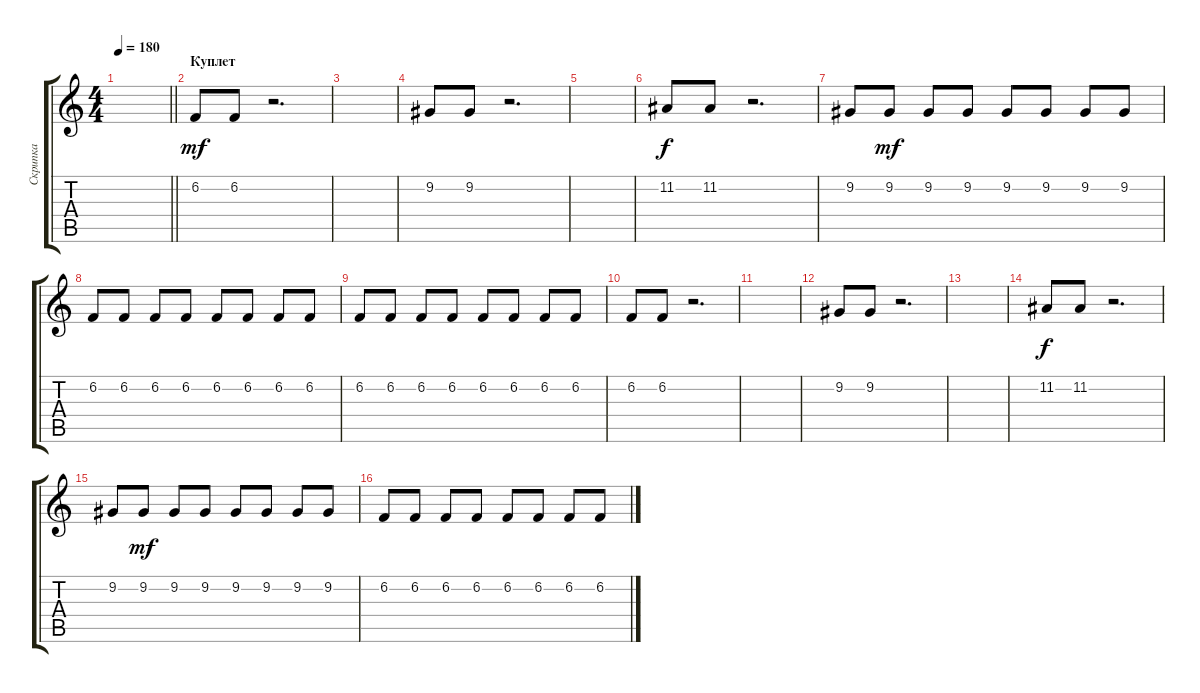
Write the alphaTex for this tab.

\track ("Скрипка" "Скрипка") {instrument violin}
\staff {score tabs}
\tuning (E4 B3 G3 D3 A2 E2) {hide}
\ts (4 4)
\tempo 180
\clef g2
\barLineRight lightlight
\ks c
|
\section ("" "Куплет")
6.2.8{dy mf} 6.2.8 r.2{d} |
|
9.2.8 9.2.8 r.2{d} |
|
11.2.8{dy f} 11.2.8 r.2{d} |
9.2.8 9.2.8{dy mf} 9.2.8 9.2.8 9.2.8 9.2.8 9.2.8 9.2.8 |
6.2.8 6.2.8 6.2.8 6.2.8 6.2.8 6.2.8 6.2.8 6.2.8 |
6.2.8 6.2.8 6.2.8 6.2.8 6.2.8 6.2.8 6.2.8 6.2.8 |
6.2.8 6.2.8 r.2{d} |
|
9.2.8 9.2.8 r.2{d} |
|
11.2.8{dy f} 11.2.8 r.2{d} |
9.2.8 9.2.8{dy mf} 9.2.8 9.2.8 9.2.8 9.2.8 9.2.8 9.2.8 |
6.2.8 6.2.8 6.2.8 6.2.8 6.2.8 6.2.8 6.2.8 6.2.8
